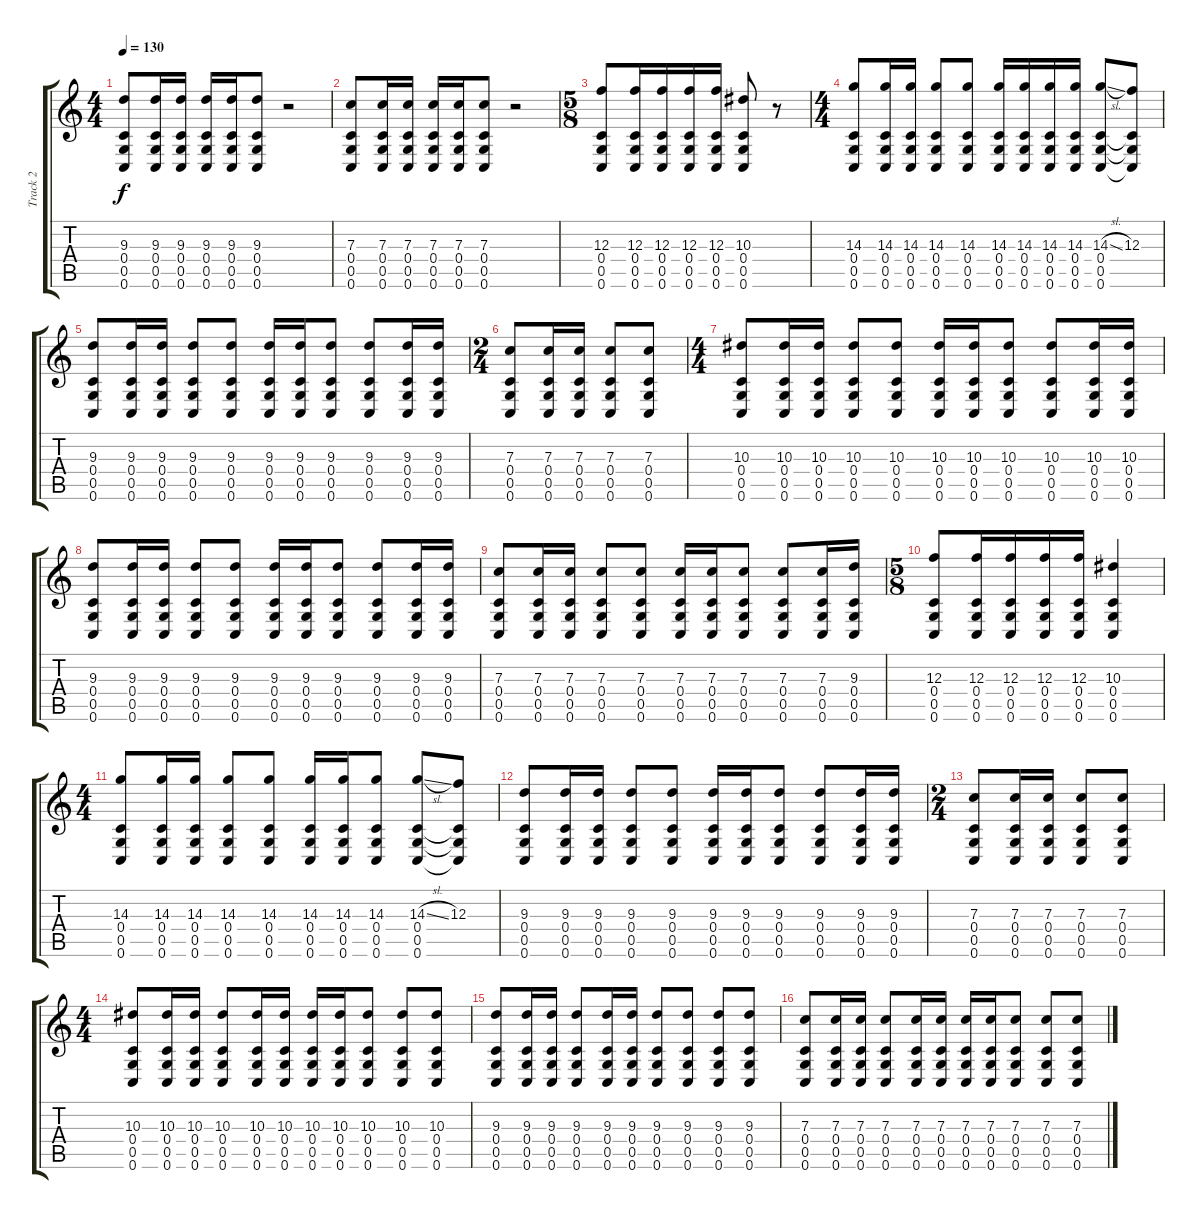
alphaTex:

\track ("Track 2" "Track 2") {instrument distortionguitar}
\staff {score tabs}
\tuning (D4 A3 F3 C3 G2 C2) {hide}
\ts (4 4)
\tempo 130
\clef g2
\ks c
(9.3 0.4 0.5 0.6).8{dy f} (9.3 0.4 0.5 0.6).16 (9.3 0.4 0.5 0.6).16 (9.3 0.4 0.5 0.6).16 (9.3 0.4 0.5 0.6).16 (9.3 0.4 0.5 0.6).8 r.2 |
(7.3 0.4 0.5 0.6).8 (7.3 0.4 0.5 0.6).16 (7.3 0.4 0.5 0.6).16 (7.3 0.4 0.5 0.6).16 (7.3 0.4 0.5 0.6).16 (7.3 0.4 0.5 0.6).8 r.2 |
\ts (5 8)
(12.3 0.4 0.5 0.6).8 (12.3 0.4 0.5 0.6).16 (12.3 0.4 0.5 0.6).16 (12.3 0.4 0.5 0.6).16 (12.3 0.4 0.5 0.6).16 (10.3 0.4 0.5 0.6).8 r.8 |
\ts (4 4)
(14.3 0.4 0.5 0.6).8 (14.3 0.4 0.5 0.6).16 (14.3 0.4 0.5 0.6).16 (14.3 0.4 0.5 0.6).8 (14.3 0.4 0.5 0.6).8 (14.3 0.4 0.5 0.6).16 (14.3 0.4 0.5 0.6).16 (14.3 0.4 0.5 0.6).16 (14.3 0.4 0.5 0.6).16 (14.3{sl} 0.4 0.5 0.6).8 (12.3 0.4{t} 0.5{t} 0.6{t}).8 |
(9.3 0.4 0.5 0.6).8 (9.3 0.4 0.5 0.6).16 (9.3 0.4 0.5 0.6).16 (9.3 0.4 0.5 0.6).8 (9.3 0.4 0.5 0.6).8 (9.3 0.4 0.5 0.6).16 (9.3 0.4 0.5 0.6).16 (9.3 0.4 0.5 0.6).8 (9.3 0.4 0.5 0.6).8 (9.3 0.4 0.5 0.6).16 (9.3 0.4 0.5 0.6).16 |
\ts (2 4)
(7.3 0.4 0.5 0.6).8 (7.3 0.4 0.5 0.6).16 (7.3 0.4 0.5 0.6).16 (7.3 0.4 0.5 0.6).8 (7.3 0.4 0.5 0.6).8 |
\ts (4 4)
(10.3 0.4 0.5 0.6).8 (10.3 0.4 0.5 0.6).16 (10.3 0.4 0.5 0.6).16 (10.3 0.4 0.5 0.6).8 (10.3 0.4 0.5 0.6).8 (10.3 0.4 0.5 0.6).16 (10.3 0.4 0.5 0.6).16 (10.3 0.4 0.5 0.6).8 (10.3 0.4 0.5 0.6).8 (10.3 0.4 0.5 0.6).16 (10.3 0.4 0.5 0.6).16 |
(9.3 0.4 0.5 0.6).8 (9.3 0.4 0.5 0.6).16 (9.3 0.4 0.5 0.6).16 (9.3 0.4 0.5 0.6).8 (9.3 0.4 0.5 0.6).8 (9.3 0.4 0.5 0.6).16 (9.3 0.4 0.5 0.6).16 (9.3 0.4 0.5 0.6).8 (9.3 0.4 0.5 0.6).8 (9.3 0.4 0.5 0.6).16 (9.3 0.4 0.5 0.6).16 |
(7.3 0.4 0.5 0.6).8 (7.3 0.4 0.5 0.6).16 (7.3 0.4 0.5 0.6).16 (7.3 0.4 0.5 0.6).8 (7.3 0.4 0.5 0.6).8 (7.3 0.4 0.5 0.6).16 (7.3 0.4 0.5 0.6).16 (7.3 0.4 0.5 0.6).8 (7.3 0.4 0.5 0.6).8 (7.3 0.4 0.5 0.6).16 (9.3 0.4 0.5 0.6).16 |
\ts (5 8)
(12.3 0.4 0.5 0.6).8 (12.3 0.4 0.5 0.6).16 (12.3 0.4 0.5 0.6).16 (12.3 0.4 0.5 0.6).16 (12.3 0.4 0.5 0.6).16 (10.3 0.4 0.5 0.6).4 |
\ts (4 4)
(14.3 0.4 0.5 0.6).8 (14.3 0.4 0.5 0.6).16 (14.3 0.4 0.5 0.6).16 (14.3 0.4 0.5 0.6).8 (14.3 0.4 0.5 0.6).8 (14.3 0.4 0.5 0.6).16 (14.3 0.4 0.5 0.6).16 (14.3 0.4 0.5 0.6).8 (14.3{sl} 0.4 0.5 0.6).8 (12.3 0.4{t} 0.5{t} 0.6{t}).8 |
(9.3 0.4 0.5 0.6).8 (9.3 0.4 0.5 0.6).16 (9.3 0.4 0.5 0.6).16 (9.3 0.4 0.5 0.6).8 (9.3 0.4 0.5 0.6).8 (9.3 0.4 0.5 0.6).16 (9.3 0.4 0.5 0.6).16 (9.3 0.4 0.5 0.6).8 (9.3 0.4 0.5 0.6).8 (9.3 0.4 0.5 0.6).16 (9.3 0.4 0.5 0.6).16 |
\ts (2 4)
(7.3 0.4 0.5 0.6).8 (7.3 0.4 0.5 0.6).16 (7.3 0.4 0.5 0.6).16 (7.3 0.4 0.5 0.6).8 (7.3 0.4 0.5 0.6).8 |
\ts (4 4)
(10.3 0.4 0.5 0.6).8 (10.3 0.4 0.5 0.6).16 (10.3 0.4 0.5 0.6).16 (10.3 0.4 0.5 0.6).8 (10.3 0.4 0.5 0.6).16 (10.3 0.4 0.5 0.6).16 (10.3 0.4 0.5 0.6).16 (10.3 0.4 0.5 0.6).16 (10.3 0.4 0.5 0.6).8 (10.3 0.4 0.5 0.6).8 (10.3 0.4 0.5 0.6).8 |
(9.3 0.4 0.5 0.6).8 (9.3 0.4 0.5 0.6).16 (9.3 0.4 0.5 0.6).16 (9.3 0.4 0.5 0.6).8 (9.3 0.4 0.5 0.6).16 (9.3 0.4 0.5 0.6).16 (9.3 0.4 0.5 0.6).8 (9.3 0.4 0.5 0.6).8 (9.3 0.4 0.5 0.6).8 (9.3 0.4 0.5 0.6).8 |
(7.3 0.4 0.5 0.6).8 (7.3 0.4 0.5 0.6).16 (7.3 0.4 0.5 0.6).16 (7.3 0.4 0.5 0.6).8 (7.3 0.4 0.5 0.6).16 (7.3 0.4 0.5 0.6).16 (7.3 0.4 0.5 0.6).16 (7.3 0.4 0.5 0.6).16 (7.3 0.4 0.5 0.6).8 (7.3 0.4 0.5 0.6).8 (7.3{ss} 0.4 0.5 0.6).8
